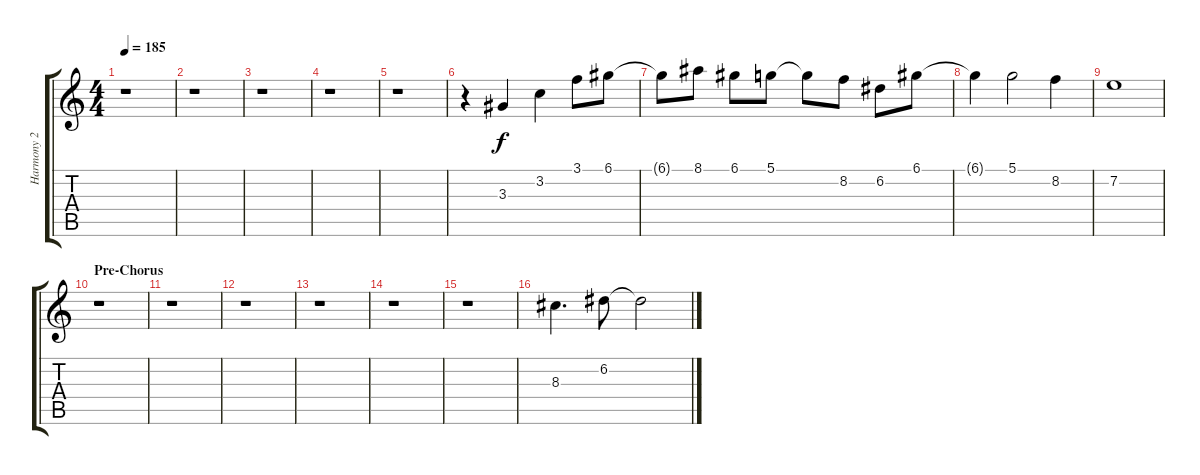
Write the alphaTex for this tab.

\track ("Harmony 2" "Harmony 2") {instrument overdrivenguitar}
\staff {score tabs}
\tuning (D4 A3 F3 C3 G2 C2) {hide}
\ts (4 4)
\tempo 185
\clef g2
\ks aminor
r.1{dy f} |
r.1 |
r.1 |
r.1 |
r.1 |
r.4 3.3.4 3.2.4 3.1.8 6.1.8 |
6.1{t}.8 8.1.8 6.1.8 5.1.8 5.1{t}.8 8.2.8 6.2.8 6.1.8 |
6.1{t}.4 5.1.2 8.2.4 |
7.2.1 |
\section ("" "Pre-Chorus")
r.1 |
r.1 |
r.1 |
r.1 |
r.1 |
r.1 |
8.3.4{d} 6.2.8 6.2{t}.2
